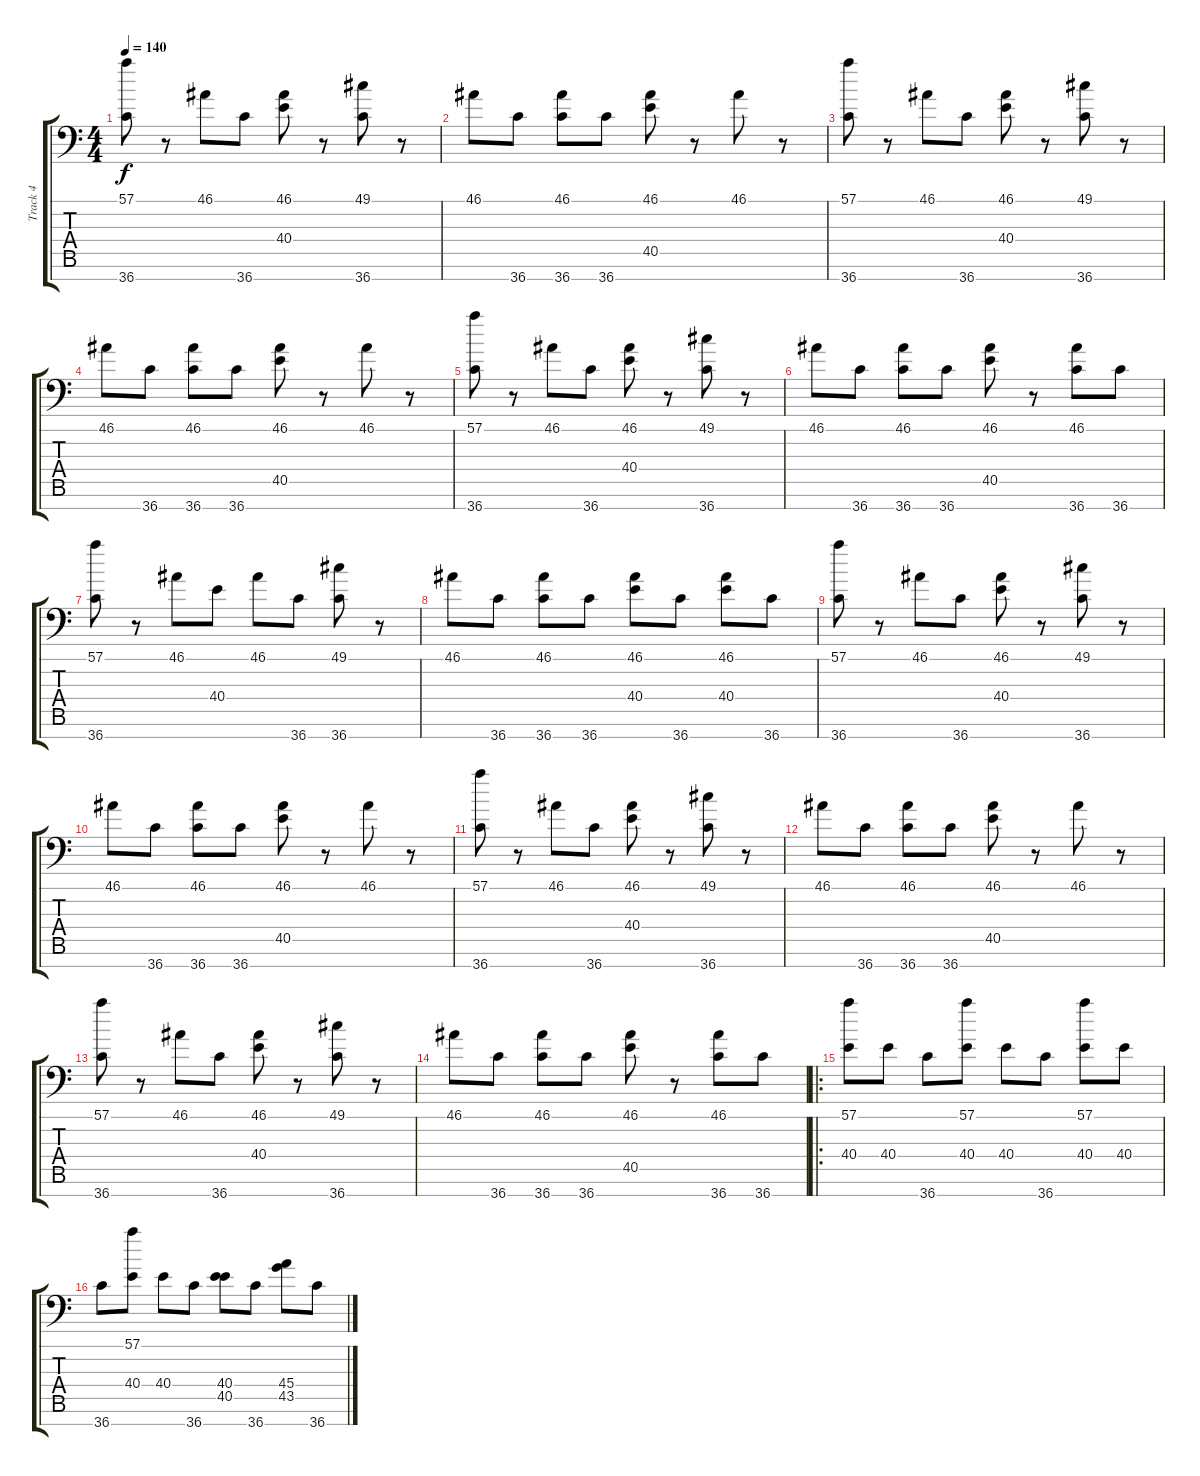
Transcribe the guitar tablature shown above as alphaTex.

\track ("Track 4" "Track 4") {instrument acousticgrandpiano}
\staff {score tabs}
\tuning (C-1 C-1 C-1 C-1 C-1 C-1 C-1) {hide}
\ts (4 4)
\tempo 140
\clef f4
\ks c
(57.1 36.7).8{dy f} r.8 46.1.8 36.7.8 (46.1 40.4).8 r.8 (49.1 36.7).8 r.8 |
46.1.8 36.7.8 (46.1 36.7).8 36.7.8 (46.1 40.5).8 r.8 46.1.8 r.8 |
(57.1 36.7).8 r.8 46.1.8 36.7.8 (46.1 40.4).8 r.8 (49.1 36.7).8 r.8 |
46.1.8 36.7.8 (46.1 36.7).8 36.7.8 (46.1 40.5).8 r.8 46.1.8 r.8 |
(57.1 36.7).8 r.8 46.1.8 36.7.8 (46.1 40.4).8 r.8 (49.1 36.7).8 r.8 |
46.1.8 36.7.8 (46.1 36.7).8 36.7.8 (46.1 40.5).8 r.8 (46.1 36.7).8 36.7.8 |
(57.1 36.7).8 r.8 46.1.8 40.4.8 46.1.8 36.7.8 (49.1 36.7).8 r.8 |
46.1.8 36.7.8 (46.1 36.7).8 36.7.8 (46.1 40.4).8 36.7.8 (46.1 40.4).8 36.7.8 |
(57.1 36.7).8 r.8 46.1.8 36.7.8 (46.1 40.4).8 r.8 (49.1 36.7).8 r.8 |
46.1.8 36.7.8 (46.1 36.7).8 36.7.8 (46.1 40.5).8 r.8 46.1.8 r.8 |
(57.1 36.7).8 r.8 46.1.8 36.7.8 (46.1 40.4).8 r.8 (49.1 36.7).8 r.8 |
46.1.8 36.7.8 (46.1 36.7).8 36.7.8 (46.1 40.5).8 r.8 46.1.8 r.8 |
(57.1 36.7).8 r.8 46.1.8 36.7.8 (46.1 40.4).8 r.8 (49.1 36.7).8 r.8 |
46.1.8 36.7.8 (46.1 36.7).8 36.7.8 (46.1 40.5).8 r.8 (46.1 36.7).8 36.7.8 |
\ro
(57.1 40.4).8 40.4.8 36.7.8 (57.1 40.4).8 40.4.8 36.7.8 (57.1 40.4).8 40.4.8 |
36.7.8 (57.1 40.4).8 40.4.8 36.7.8 (40.4 40.5).8 36.7.8 (45.4 43.5).8 36.7.8
